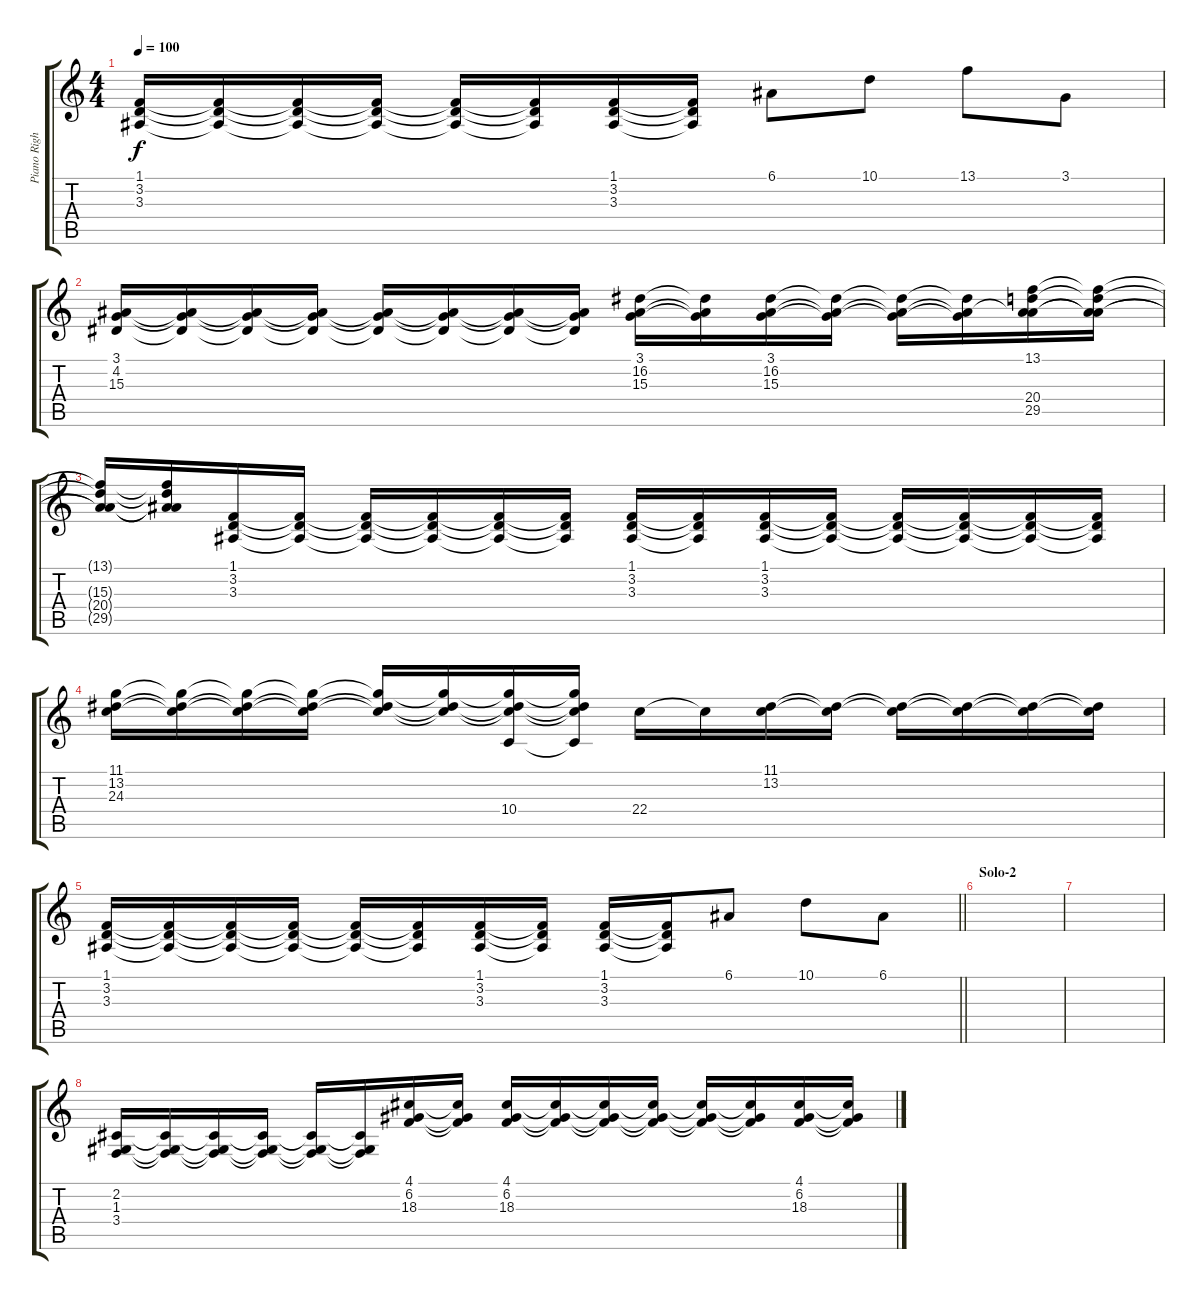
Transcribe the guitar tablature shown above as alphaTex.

\track ("Piano Right Hand" "Piano Righ") {instrument acousticgrandpiano}
\staff {score tabs}
\tuning (E4 B3 G3 D3 A2 E2) {hide}
\ts (4 4)
\tempo 100
\clef g2
\ks c
(1.1 3.2 3.3).16{dy f} (1.1{t} 3.2{t} 3.3{t}).16 (1.1{t} 3.2{t} 3.3{t}).16 (1.1{t} 3.2{t} 3.3{t}).16 (1.1{t} 3.2{t} 3.3{t}).16 (1.1{t} 3.2{t} 3.3{t}).16 (1.1 3.2 3.3).16 (1.1{t} 3.2{t} 3.3{t}).16 6.1.8 10.1.8 13.1.8 3.1.8 |
(3.1 4.2 15.3).16 (3.1{t} 4.2{t} 15.3{t}).16 (3.1{t} 4.2{t} 15.3{t}).16 (3.1{t} 4.2{t} 15.3{t}).16 (3.1{t} 4.2{t} 15.3{t}).16 (3.1{t} 4.2{t} 15.3{t}).16 (3.1{t} 4.2{t} 15.3{t}).16 (3.1{t} 4.2{t} 15.3{t}).16 (3.1 16.2 15.3).16 (3.1{t} 16.2{t} 15.3{t}).16 (3.1 16.2 15.3).16 (3.1{t} 16.2{t} 15.3{t}).16 (3.1{t} 16.2{t} 15.3{t}).16 (3.1{t} 16.2{t} 15.3{t}).16 (13.1 15.3{t} 20.4 29.5).16 (13.1{t} 15.3{t} 20.4{t} 29.5{t}).16 |
(13.1{t} 15.3{t} 20.4{t} 29.5{t}).16 (13.1{t} 15.3{t} 20.4{t} 29.5{t}).16 (1.1 3.2 3.3).16 (1.1{t} 3.2{t} 3.3{t}).16 (1.1{t} 3.2{t} 3.3{t}).16 (1.1{t} 3.2{t} 3.3{t}).16 (1.1{t} 3.2{t} 3.3{t}).16 (1.1{t} 3.2{t} 3.3{t}).16 (1.1 3.2 3.3).16 (1.1{t} 3.2{t} 3.3{t}).16 (1.1 3.2 3.3).16 (1.1{t} 3.2{t} 3.3{t}).16 (1.1{t} 3.2{t} 3.3{t}).16 (1.1{t} 3.2{t} 3.3{t}).16 (1.1{t} 3.2{t} 3.3{t}).16 (1.1{t} 3.2{t} 3.3{t}).16 |
(11.1 13.2 24.3).16 (11.1{t} 13.2{t} 24.3{t}).16 (11.1{t} 13.2{t} 24.3{t}).16 (11.1{t} 13.2{t} 24.3{t}).16 (11.1{t} 13.2{t} 24.3{t}).16 (11.1{t} 13.2{t} 24.3{t}).16 (11.1{t} 13.2{t} 24.3{t} 10.4).16 (11.1{t} 13.2{t} 24.3{t} 10.4{t}).16 22.4.16 22.4{t}.16 (11.1 13.2).16 (11.1{t} 13.2{t}).16 (11.1{t} 13.2{t}).16 (11.1{t} 13.2{t}).16 (11.1{t} 13.2{t}).16 (11.1{t} 13.2{t}).16 |
\barLineRight lightlight
(1.1 3.2 3.3).16 (1.1{t} 3.2{t} 3.3{t}).16 (1.1{t} 3.2{t} 3.3{t}).16 (1.1{t} 3.2{t} 3.3{t}).16 (1.1{t} 3.2{t} 3.3{t}).16 (1.1{t} 3.2{t} 3.3{t}).16 (1.1 3.2 3.3).16 (1.1{t} 3.2{t} 3.3{t}).16 (1.1 3.2 3.3).16 (1.1{t} 3.2{t} 3.3{t}).16 6.1.8 10.1.8 6.1.8 |
\section ("" "Solo-2")
|
|
(2.2 1.3 3.4).16 (2.2{t} 1.3{t} 3.4{t}).16 (2.2{t} 1.3{t} 3.4{t}).16 (2.2{t} 1.3{t} 3.4{t}).16 (2.2{t} 1.3{t} 3.4{t}).16 (2.2{t} 1.3{t} 3.4{t}).16 (4.1 6.2 18.3).16 (4.1{t} 6.2{t} 18.3{t}).16 (4.1 6.2 18.3).16 (4.1{t} 6.2{t} 18.3{t}).16 (4.1{t} 6.2{t} 18.3{t}).16 (4.1{t} 6.2{t} 18.3{t}).16 (4.1{t} 6.2{t} 18.3{t}).16 (4.1{t} 6.2{t} 18.3{t}).16 (4.1 6.2 18.3).16 (4.1{t} 6.2{t} 18.3{t}).16
